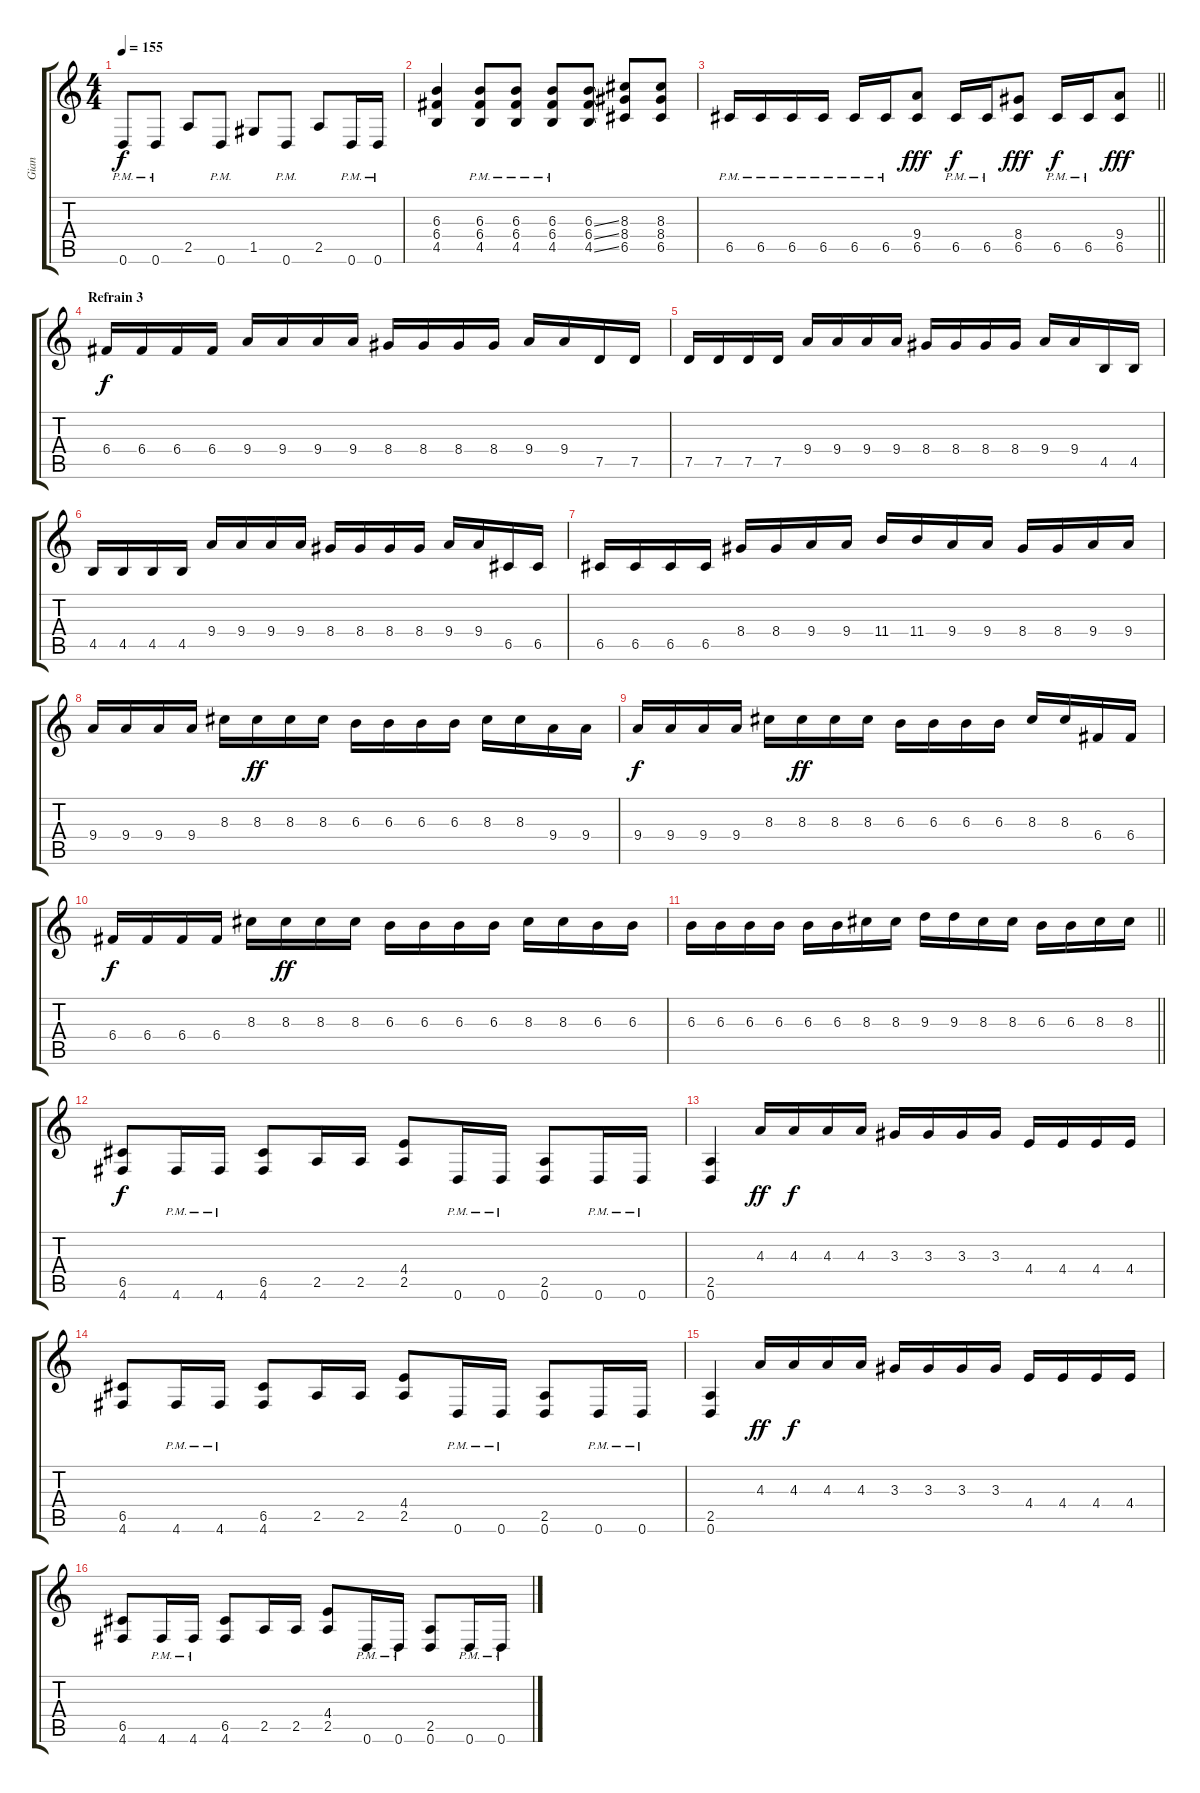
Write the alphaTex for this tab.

\track ("Gian" "Gian") {instrument distortionguitar}
\staff {score tabs}
\tuning (D4 A3 F3 C3 G2 D2) {hide}
\ts (4 4)
\tempo 155
\clef g2
\ks c
0.6{pm}.8{dy f} 0.6{pm}.8 2.5.8 0.6{pm}.8 1.5.8 0.6{pm}.8 2.5.8 0.6{pm}.16 0.6{pm}.16 |
(6.3 6.4 4.5).4 (6.3{pm} 6.4{pm} 4.5{pm}).8 (6.3{pm} 6.4{pm} 4.5{pm}).8 (6.3{pm} 6.4{pm} 4.5{pm}).8 (6.3{ss} 6.4{ss} 4.5{ss}).8 (8.3 8.4 6.5).8 (8.3 8.4 6.5).8 |
\barLineRight lightlight
6.5{pm}.16 6.5{pm}.16 6.5{pm}.16 6.5{pm}.16 6.5{pm}.16 6.5{pm}.16 (9.4 6.5).8{dy fff} 6.5{pm}.16{dy f} 6.5{pm}.16 (8.4 6.5).8{dy fff} 6.5{pm}.16{dy f} 6.5{pm}.16 (9.4 6.5).8{dy fff} |
\section ("" "Refrain 3")
6.4.16{dy f} 6.4.16 6.4.16 6.4.16 9.4.16 9.4.16 9.4.16 9.4.16 8.4.16 8.4.16 8.4.16 8.4.16 9.4.16 9.4.16 7.5.16 7.5.16 |
7.5.16 7.5.16 7.5.16 7.5.16 9.4.16 9.4.16 9.4.16 9.4.16 8.4.16 8.4.16 8.4.16 8.4.16 9.4.16 9.4.16 4.5.16 4.5.16 |
4.5.16 4.5.16 4.5.16 4.5.16 9.4.16 9.4.16 9.4.16 9.4.16 8.4.16 8.4.16 8.4.16 8.4.16 9.4.16 9.4.16 6.5.16 6.5.16 |
6.5.16 6.5.16 6.5.16 6.5.16 8.4.16 8.4.16 9.4.16 9.4.16 11.4.16 11.4.16 9.4.16 9.4.16 8.4.16 8.4.16 9.4.16 9.4.16 |
9.4.16 9.4.16 9.4.16 9.4.16 8.3.16 8.3.16{dy ff} 8.3.16 8.3.16 6.3.16 6.3.16 6.3.16 6.3.16 8.3.16 8.3.16 9.4.16 9.4.16 |
9.4.16{dy f} 9.4.16 9.4.16 9.4.16 8.3.16 8.3.16{dy ff} 8.3.16 8.3.16 6.3.16 6.3.16 6.3.16 6.3.16 8.3.16 8.3.16 6.4.16 6.4.16 |
6.4.16{dy f} 6.4.16 6.4.16 6.4.16 8.3.16 8.3.16{dy ff} 8.3.16 8.3.16 6.3.16 6.3.16 6.3.16 6.3.16 8.3.16 8.3.16 6.3.16 6.3.16 |
\barLineRight lightlight
6.3.16 6.3.16 6.3.16 6.3.16 6.3.16 6.3.16 8.3.16 8.3.16 9.3.16 9.3.16 8.3.16 8.3.16 6.3.16 6.3.16 8.3.16 8.3.16 |
(6.5 4.6).8{dy f} 4.6{pm}.16 4.6{pm}.16 (6.5 4.6).8 2.5.16 2.5.16 (4.4 2.5).8 0.6{pm}.16 0.6{pm}.16 (2.5 0.6).8 0.6{pm}.16 0.6{pm}.16 |
(2.5 0.6).4 4.3.16{dy ff} 4.3.16{dy f} 4.3.16 4.3.16 3.3.16 3.3.16 3.3.16 3.3.16 4.4.16 4.4.16 4.4.16 4.4.16 |
(6.5 4.6).8 4.6{pm}.16 4.6{pm}.16 (6.5 4.6).8 2.5.16 2.5.16 (4.4 2.5).8 0.6{pm}.16 0.6{pm}.16 (2.5 0.6).8 0.6{pm}.16 0.6{pm}.16 |
(2.5 0.6).4 4.3.16{dy ff} 4.3.16{dy f} 4.3.16 4.3.16 3.3.16 3.3.16 3.3.16 3.3.16 4.4.16 4.4.16 4.4.16 4.4.16 |
(6.5 4.6).8 4.6{pm}.16 4.6{pm}.16 (6.5 4.6).8 2.5.16 2.5.16 (4.4 2.5).8 0.6{pm}.16 0.6{pm}.16 (2.5 0.6).8 0.6{pm}.16 0.6{pm}.16
